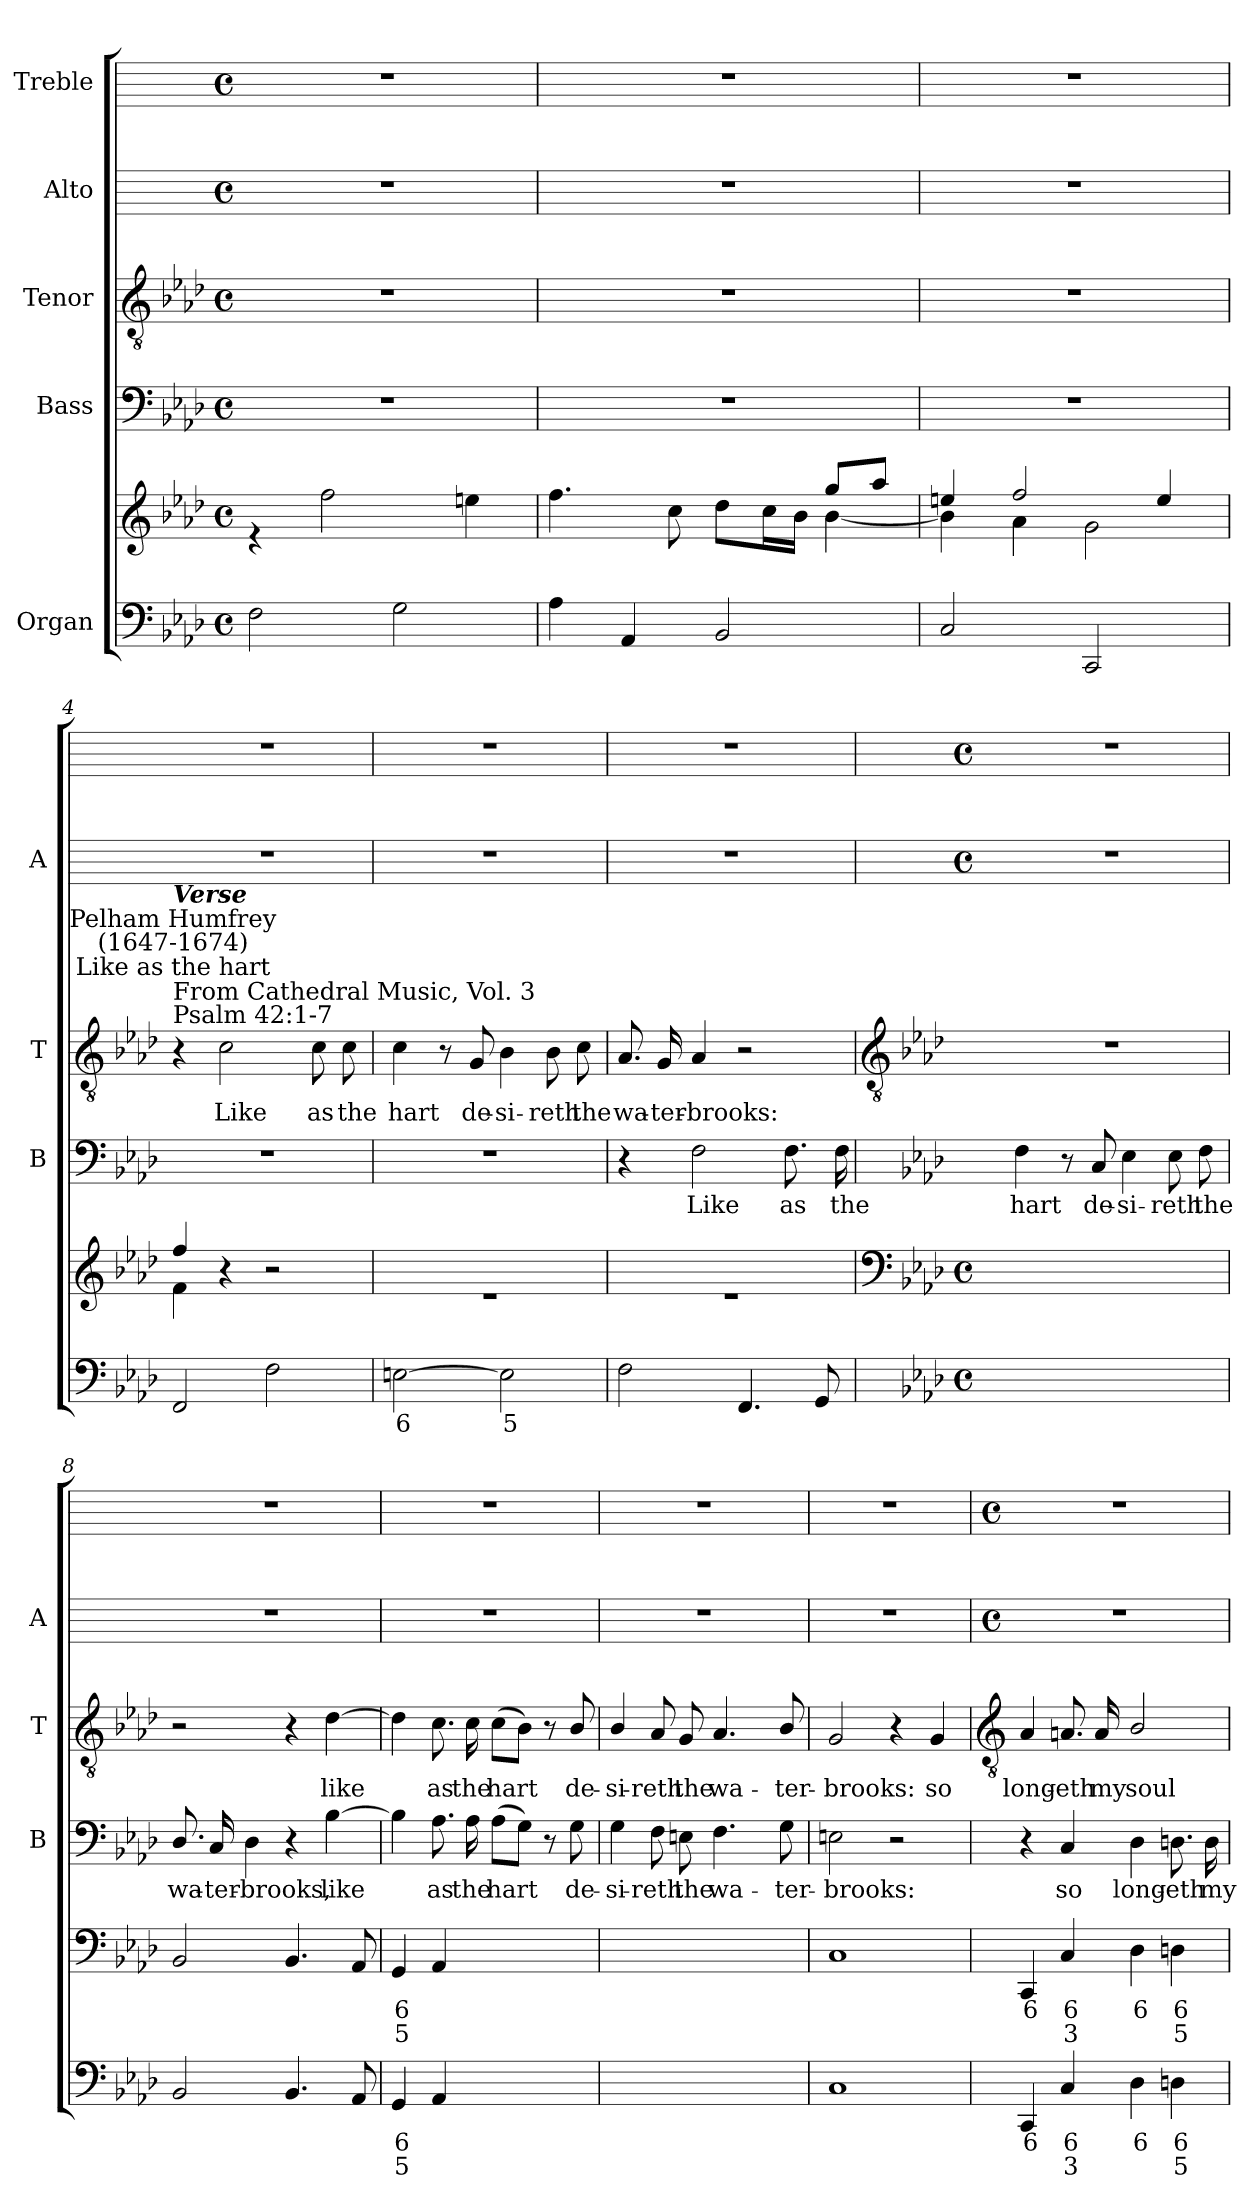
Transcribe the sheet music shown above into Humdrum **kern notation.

**kern	**text	**text	**kern	**text	**text	**kern	**text	**kern	**text	**kern	**kern
*part5	*part5	*part5	*part5	*part5	*part5	*part4	*part4	*part3	*part3	*part2	*part1
*staff6	*staff6	*staff6	*staff5	*staff5	*staff5	*staff4	*staff4	*staff3	*staff3	*staff2	*staff1
*I"Organ	*	*	*	*	*	*I"Bass	*	*I"Tenor	*	*I"Alto	*I"Treble
*	*	*	*	*	*	*I'B	*	*I'T	*	*I'A	*
*clefF4	*	*	*clefG2	*	*	*clefF4	*	*clefGv2	*	*	*
*k[b-e-a-d-]	*	*	*k[b-e-a-d-]	*	*	*k[b-e-a-d-]	*	*k[b-e-a-d-]	*	*	*
*A-:	*	*	*A-:	*	*	*A-:	*	*A-:	*	*	*
*M4/4	*	*	*M4/4	*	*	*M4/4	*	*M4/4	*	*M4/4	*M4/4
*met(c)	*	*	*met(c)	*	*	*met(c)	*	*met(c)	*	*met(c)	*met(c)
=1	=1	=1	=1	=1	=1	=1	=1	=1	=1	=1	=1
*	*	*	*^	*	*	*	*	*	*	*	*
2F	.	.	1ryy	4r	.	.	1r	.	1r	.	1r	1r
.	.	.	.	2ff\	.	.	.	.	.	.	.	.
2G	.	.	.	.	.	.	.	.	.	.	.	.
.	.	.	.	4een\	.	.	.	.	.	.	.	.
=2	=2	=2	=2	=2	=2	=2	=2	=2	=2	=2	=2	=2
4A-	.	.	2ryy	4.ff\	.	.	1r	.	1r	.	1r	1r
4AA-	.	.	.	.	.	.	.	.	.	.	.	.
.	.	.	.	8cc\	.	.	.	.	.	.	.	.
2BB-	.	.	4ryy	8dd-\L	.	.	.	.	.	.	.	.
.	.	.	.	16cc\L	.	.	.	.	.	.	.	.
.	.	.	.	16b-\JJ	.	.	.	.	.	.	.	.
.	.	.	8gg/L	[4b-\	.	.	.	.	.	.	.	.
.	.	.	8aa-/J	.	.	.	.	.	.	.	.	.
=3	=3	=3	=3	=3	=3	=3	=3	=3	=3	=3	=3	=3
2C	.	.	4een/	4b-\]	.	.	1r	.	1r	.	1r	1r
.	.	.	2ff/	4a-\	.	.	.	.	.	.	.	.
2CC	.	.	.	2g\	.	.	.	.	.	.	.	.
.	.	.	4ee/	.	.	.	.	.	.	.	.	.
=4	=4	=4	=4	=4	=4	=4	=4	=4	=4	=4	=4	=4
!	!	!	!	!	!	!	!	!	!LO:TX:a:t=From Cathedral Music, Vol. 3\nPsalm 42&colon;1-7	!	!	!
!	!	!	!	!	!	!	!	!	!LO:TX:a:cj:t=Like as the hart	!	!	!
!	!	!	!	!	!	!	!	!	!LO:TX:a:cj:t=Pelham Humfrey\n(1647-1674)	!	!	!
!	!	!	!	!	!	!	!	!	!LO:TX:a:Bi:t=Verse	!	!	!
2FF	.	.	4ff/	4f\	.	.	1r	.	4r	.	1r	1r
!	!	!	!	!	!	!	!	!	!	!LO:LY:b	!	!
.	.	.	4ryy	4r	.	.	.	.	2c	Like	.	.
2F	.	.	2ryy	2r	.	.	.	.	.	.	.	.
!	!	!	!	!	!	!	!	!	!	!LO:LY:b	!	!
.	.	.	.	.	.	.	.	.	8c	as	.	.
!	!	!	!	!	!	!	!	!	!	!LO:LY:b	!	!
.	.	.	.	.	.	.	.	.	8c	the	.	.
=5	=5	=5	=5	=5	=5	=5	=5	=5	=5	=5	=5	=5
!	!LO:LY:b	!	!	!	!	!	!	!	!	!LO:LY:b	!	!
[2En	6	.	1ryy	1r	.	.	1r	.	4c	hart	1r	1r
.	.	.	.	.	.	.	.	.	8r	.	.	.
!	!	!	!	!	!	!	!	!	!	!LO:LY:b	!	!
.	.	.	.	.	.	.	.	.	8G	de-	.	.
!	!LO:LY:b	!	!	!	!	!	!	!	!	!LO:LY:b	!	!
2E]	5	.	.	.	.	.	.	.	4B-	-si-	.	.
!	!	!	!	!	!	!	!	!	!	!LO:LY:b	!	!
.	.	.	.	.	.	.	.	.	8B-	-reth	.	.
!	!	!	!	!	!	!	!	!	!	!LO:LY:b	!	!
.	.	.	.	.	.	.	.	.	8c	the	.	.
=6	=6	=6	=6	=6	=6	=6	=6	=6	=6	=6	=6	=6
!	!	!	!	!	!	!	!	!	!	!LO:LY:b	!	!
2F	.	.	1ryy	1r	.	.	4r	.	8.A-	wa-	1r	1r
!	!	!	!	!	!	!	!	!	!	!LO:LY:b	!	!
.	.	.	.	.	.	.	.	.	16G	-ter-	.	.
!	!	!	!	!	!	!	!	!LO:LY:b	!	!LO:LY:b	!	!
.	.	.	.	.	.	.	2F	Like	4A-	-brooks:	.	.
4.FF	.	.	.	.	.	.	.	.	2r	.	.	.
!	!	!	!	!	!	!	!	!LO:LY:b	!	!	!	!
.	.	.	.	.	.	.	8.F	as	.	.	.	.
8GG	.	.	.	.	.	.	.	.	.	.	.	.
!	!	!	!	!	!	!	!	!LO:LY:b	!	!	!	!
.	.	.	.	.	.	.	16F	the	.	.	.	.
*	*	*	*v	*v	*	*	*	*	*	*	*	*
!!LO:LB:g=z
=7	=7	=7	=7	=7	=7	=7	=7	=7	=7	=7	=7
*	*	*	*clefF4	*	*	*	*	*clefGv2	*	*	*
*k[b-e-a-d-]	*	*	*k[b-e-a-d-]	*	*	*	*	*	*	*	*
*A-:	*	*	*A-:	*	*	*	*	*	*	*	*
*M4/4	*	*	*M4/4	*	*	*	*	*	*	*M4/4	*M4/4
*met(c)	*	*	*met(c)	*	*	*	*	*	*	*met(c)	*met(c)
!	!LO:LY:b	!	!	!LO:LY:b	!	!	!LO:LY:b	!	!	!	!
[2AAnyy	6	.	[2AAnyy	6	.	4F	hart	1r	.	1r	1r
.	.	.	.	.	.	8r	.	.	.	.	.
!	!	!	!	!	!	!	!LO:LY:b	!	!	!	!
.	.	.	.	.	.	8C	de-	.	.	.	.
!	!LO:LY:b	!	!	!LO:LY:b	!	!	!LO:LY:b	!	!	!	!
2AAyy]	5	.	2AAyy]	5	.	4E-	-si-	.	.	.	.
!	!	!	!	!	!	!	!LO:LY:b	!	!	!	!
.	.	.	.	.	.	8E-	-reth	.	.	.	.
!	!	!	!	!	!	!	!LO:LY:b	!	!	!	!
.	.	.	.	.	.	8F	the	.	.	.	.
=8	=8	=8	=8	=8	=8	=8	=8	=8	=8	=8	=8
!	!	!	!	!	!	!	!LO:LY:b	!	!	!	!
2BB-	.	.	2BB-	.	.	8.D-/	wa-	2r	.	1r	1r
!	!	!	!	!	!	!	!LO:LY:b	!	!	!	!
.	.	.	.	.	.	16C	-ter-	.	.	.	.
!	!	!	!	!	!	!	!LO:LY:b	!	!	!	!
.	.	.	.	.	.	4D-	-brooks,	.	.	.	.
4.BB-	.	.	4.BB-	.	.	4r	.	4r	.	.	.
!	!	!	!	!	!	!	!LO:LY:b	!	!LO:LY:b	!	!
.	.	.	.	.	.	[4B-	like	[4d-	like	.	.
8AA-	.	.	8AA-	.	.	.	.	.	.	.	.
=9	=9	=9	=9	=9	=9	=9	=9	=9	=9	=9	=9
!	!LO:LY:b	!LO:LY:b	!	!LO:LY:b	!LO:LY:b	!	!	!	!	!	!
4GG	6	5	4GG	6	5	4B-]	.	4d-]	.	1r	1r
!	!	!	!	!	!	!	!LO:LY:b	!	!LO:LY:b	!	!
4AA-	.	.	4AA-	.	.	8.A-	as	8.c	as	.	.
!	!	!	!	!	!	!	!LO:LY:b	!	!LO:LY:b	!	!
.	.	.	.	.	.	16A-	the	16c	the	.	.
!	!LO:LY:b	!LO:LY:b	!	!LO:LY:b	!LO:LY:b	!	!LO:LY:b	!	!LO:LY:b	!	!
[4E-yy	6	4	[4E-yy	6	4	(>8A-L	hart	(>8cL	hart	.	.
.	.	.	.	.	.	8GJ)	.	8B-J)	.	.	.
!	!LO:LY:b	!LO:LY:b	!	!LO:LY:b	!LO:LY:b	!	!	!	!	!	!
4E-yy]	5	3	4E-yy]	5	3	8r	.	8r	.	.	.
!	!	!	!	!	!	!	!LO:LY:b	!	!LO:LY:b	!	!
.	.	.	.	.	.	8G	de-	8B-/	de-	.	.
=10	=10	=10	=10	=10	=10	=10	=10	=10	=10	=10	=10
!	!LO:LY:b	!LO:LY:b	!	!LO:LY:b	!LO:LY:b	!	!LO:LY:b	!	!LO:LY:b	!	!
[4Cyy	7	3	[4Cyy	7	3	4G	-si-	4B-/	-si-	1r	1r
!	!LO:LY:b	!LO:LY:b	!	!LO:LY:b	!LO:LY:b	!	!LO:LY:b	!	!LO:LY:b	!	!
8Cyy_	6	4	8Cyy_	6	4	8F	-reth	8A-	-reth	.	.
!	!LO:LY:b	!LO:LY:b	!	!LO:LY:b	!LO:LY:b	!	!LO:LY:b	!	!LO:LY:b	!	!
8CLyy]	5	3	8CLyy]	5	3	8En	the	8G	the	.	.
!	!	!	!	!	!	!	!LO:LY:b	!	!LO:LY:b	!	!
4F	.	.	4F	.	.	4.F	wa-	4.A-	wa-	.	.
!	!LO:LY:b	!	!	!LO:LY:b	!	!	!	!	!	!	!
[8BB-Jyy	7	.	[8BB-Jyy	7	.	.	.	.	.	.	.
!	!LO:LY:b	!	!	!LO:LY:b	!	!	!LO:LY:b	!	!LO:LY:b	!	!
8BB-Lyy]	6	.	8BB-Lyy]	6	.	8G	-ter-	8B-/	-ter-	.	.
=11	=11	=11	=11	=11	=11	=11	=11	=11	=11	=11	=11
!	!	!	!	!	!	!	!LO:LY:b	!	!LO:LY:b	!	!
1C	.	.	1C	.	.	2En	-brooks:	2G	-brooks:	1r	1r
.	.	.	.	.	.	2r	.	4r	.	.	.
!	!	!	!	!	!	!	!	!	!LO:LY:b	!	!
.	.	.	.	.	.	.	.	4G	so	.	.
!!LO:LB:g=z
=12	=12	=12	=12	=12	=12	=12	=12	=12	=12	=12	=12
*	*	*	*	*	*	*	*	*clefGv2	*	*	*
*	*	*	*	*	*	*	*	*	*	*M4/4	*M4/4
*	*	*	*	*	*	*	*	*	*	*met(c)	*met(c)
!	!LO:LY:b	!	!	!LO:LY:b	!	!	!	!	!LO:LY:b	!	!
4CC	6	.	4CC	6	.	4r	.	4A-	long-	1r	1r
!	!LO:LY:b	!LO:LY:b	!	!LO:LY:b	!LO:LY:b	!	!LO:LY:b	!	!LO:LY:b	!	!
4C	6	3	4C	6	3	4C	so	8.An	-eth	.	.
!	!	!	!	!	!	!	!	!	!LO:LY:b	!	!
.	.	.	.	.	.	.	.	16A	my	.	.
!	!LO:LY:b	!	!	!LO:LY:b	!	!	!LO:LY:b	!	!LO:LY:b	!	!
4D-	6	.	4D-	6	.	4D-	long-	2B-/	soul	.	.
!	!LO:LY:b	!LO:LY:b	!	!LO:LY:b	!LO:LY:b	!	!LO:LY:b	!	!	!	!
4Dn	6	5	4Dn	6	5	8.Dn	-eth	.	.	.	.
!	!	!	!	!	!	!	!LO:LY:b	!	!	!	!
.	.	.	.	.	.	16D	my	.	.	.	.
=	=	=	=	=	=	=	=	=	=	=	=
*-	*-	*-	*-	*-	*-	*-	*-	*-	*-	*-	*-
